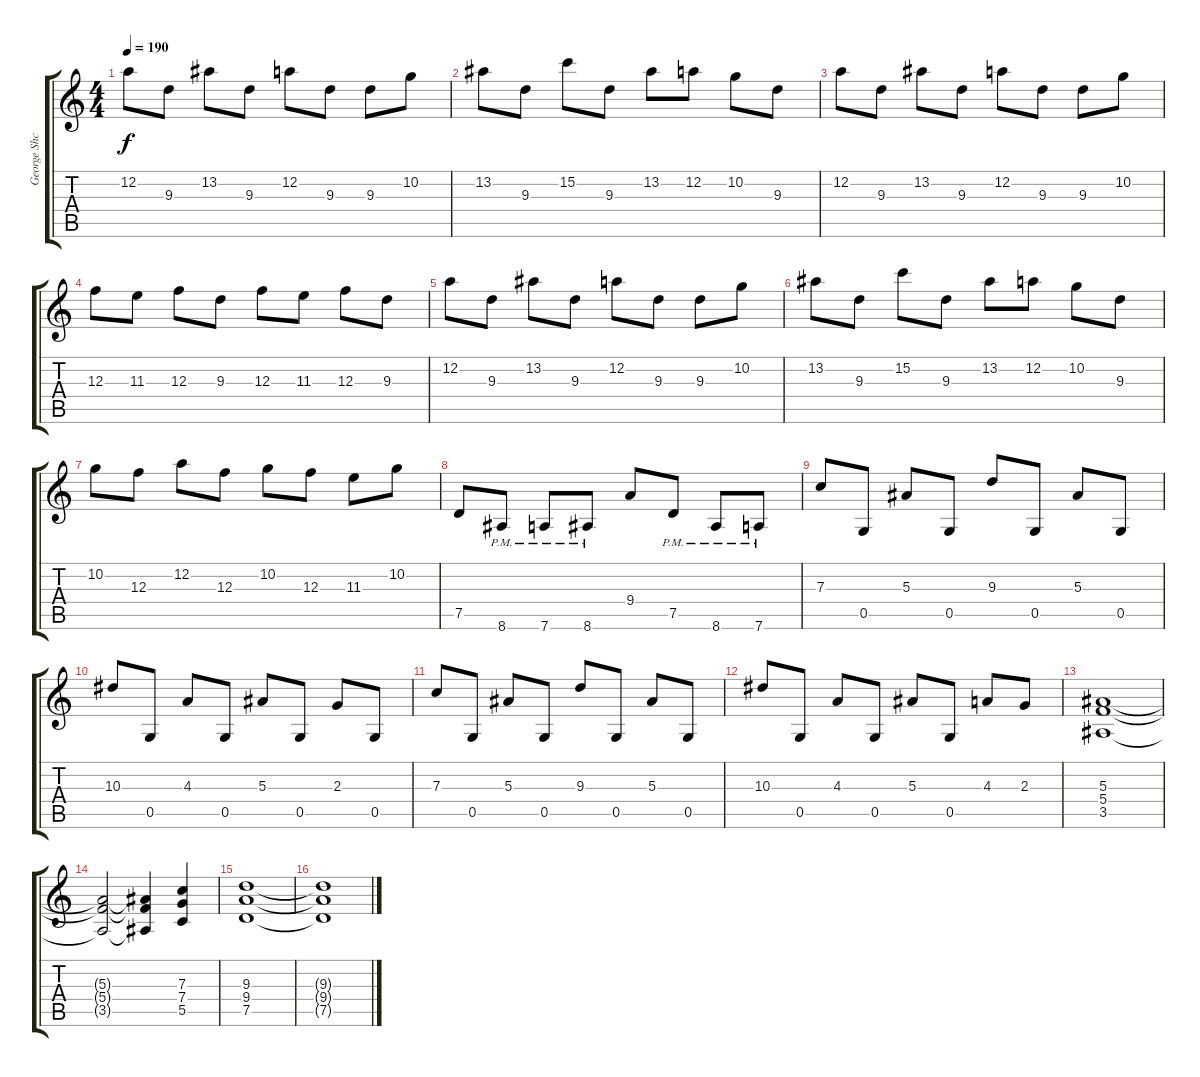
\track ("George Shchelbanin" "George Shc") {instrument overdrivenguitar}
\staff {score tabs}
\tuning (D4 A3 F3 C3 G2 D2) {hide}
\ts (4 4)
\tempo 190
\clef g2
\ks c
12.2.8{dy f} 9.3.8 13.2.8 9.3.8 12.2.8 9.3.8 9.3.8 10.2.8 |
13.2.8 9.3.8 15.2.8 9.3.8 13.2.8 12.2.8 10.2.8 9.3.8 |
12.2.8 9.3.8 13.2.8 9.3.8 12.2.8 9.3.8 9.3.8 10.2.8 |
12.3.8 11.3.8 12.3.8 9.3.8 12.3.8 11.3.8 12.3.8 9.3.8 |
12.2.8 9.3.8 13.2.8 9.3.8 12.2.8 9.3.8 9.3.8 10.2.8 |
13.2.8 9.3.8 15.2.8 9.3.8 13.2.8 12.2.8 10.2.8 9.3.8 |
10.2.8 12.3.8 12.2.8 12.3.8 10.2.8 12.3.8 11.3.8 10.2.8 |
7.5.8 8.6{pm}.8 7.6{pm}.8 8.6{pm}.8 9.4.8 7.5{pm}.8 8.6{pm}.8 7.6{pm}.8 |
7.3.8 0.5.8 5.3.8 0.5.8 9.3.8 0.5.8 5.3.8 0.5.8 |
10.3.8 0.5.8 4.3.8 0.5.8 5.3.8 0.5.8 2.3.8 0.5.8 |
7.3.8 0.5.8 5.3.8 0.5.8 9.3.8 0.5.8 5.3.8 0.5.8 |
10.3.8 0.5.8 4.3.8 0.5.8 5.3.8 0.5.8 4.3.8 2.3.8 |
(5.3 5.4 3.5).1 |
(5.3{t} 5.4{t} 3.5{t}).2 (5.3{t} 5.4{t} 3.5{t}).4 (7.3 7.4 5.5).4 |
(9.3 9.4 7.5).1 |
(9.3{t} 9.4{t} 7.5{t}).1
